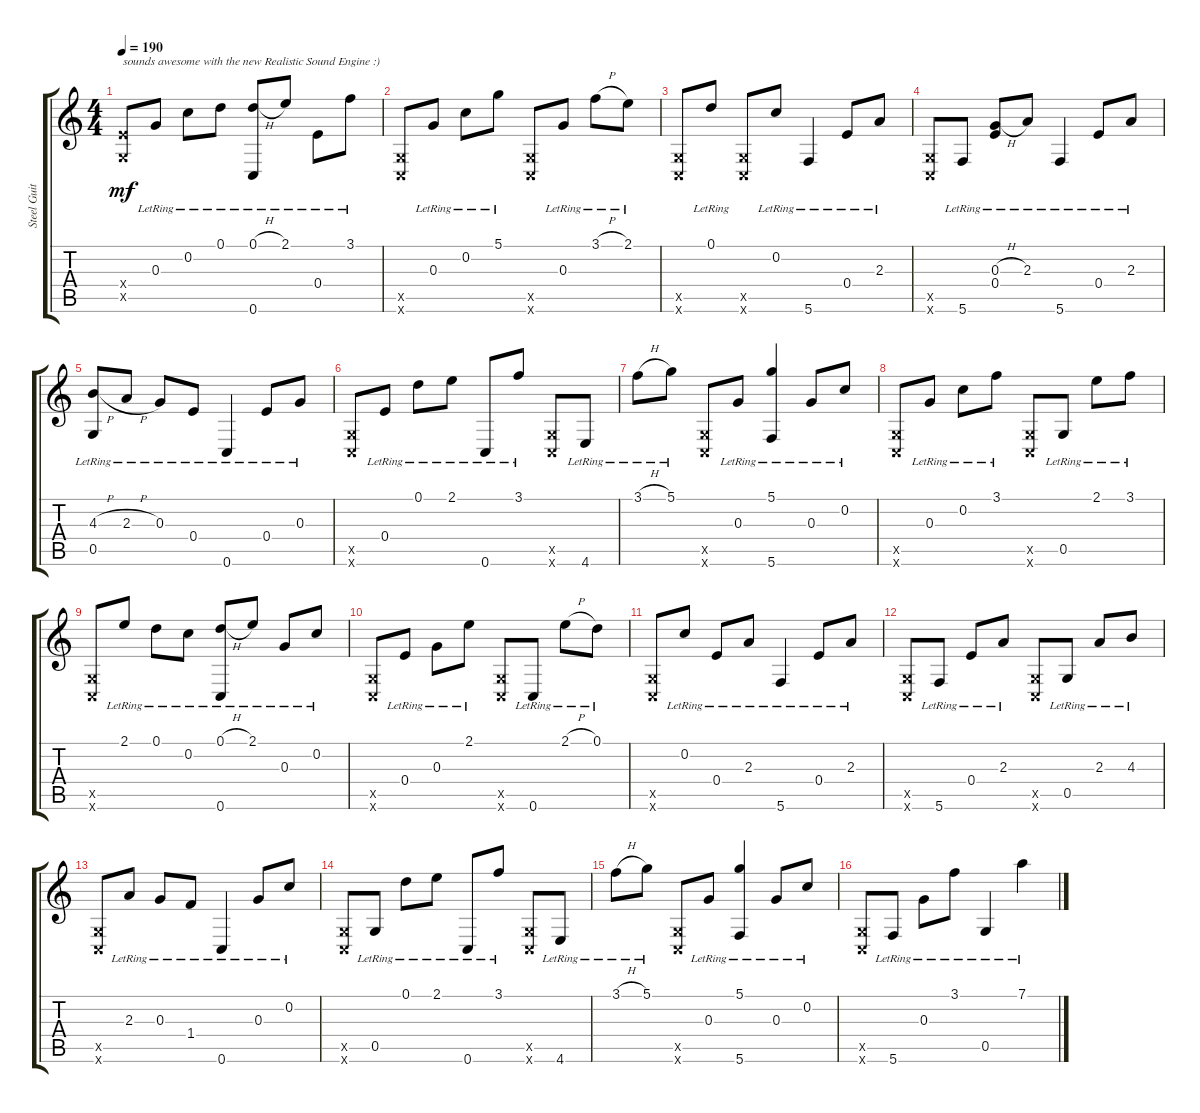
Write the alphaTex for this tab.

\track ("Steel Guitar" "Steel Guit") {instrument acousticguitarsteel}
\staff {score tabs}
\tuning (D4 C4 G3 E3 G2 C2) {hide}
\ts (4 4)
\tempo 190
\clef g2
\ks c
(0.4{x} 0.5{x}).8{txt "sounds awesome with the new Realistic Sound Engine :)" dy mf instrument acousticguitarsteel} 0.3{lr}.8 0.2{lr}.8 0.1{lr}.8 (0.1{h lr} 0.6{lr}).8 2.1{lr}.8 0.4{lr}.8 3.1{lr}.8 |
(0.5{x} 0.6{x}).8 0.3{lr}.8 0.2{lr}.8 5.1{lr}.8 (0.5{x} 0.6{x}).8 0.3{lr}.8 3.1{h lr}.8 2.1{lr}.8 |
(0.5{x} 0.6{x}).8 0.1{lr}.8 (0.5{x} 0.6{x}).8 0.2{lr}.8 5.6{lr}.4 0.4{lr}.8 2.3{lr}.8 |
(0.5{x} 0.6{x}).8 5.6{lr}.8 (0.3{h lr} 0.4{lr}).8 2.3{lr}.8 5.6{lr}.4 0.4{lr}.8 2.3{lr}.8 |
(4.3{h lr} 0.5{lr}).8 2.3{h lr}.8 0.3{lr}.8 0.4{lr}.8 0.6{lr}.4 0.4{lr}.8 0.3{lr}.8 |
(0.5{x} 0.6{x}).8 0.4{lr}.8 0.1{lr}.8 2.1{lr}.8 0.6{lr}.8 3.1{lr}.8 (0.5{x} 0.6{x}).8 4.6{lr}.8 |
3.1{h lr}.8 5.1{lr}.8 (0.5{x} 0.6{x}).8 0.3{lr}.8 (5.1{lr} 5.6{lr}).4 0.3{lr}.8 0.2{lr}.8 |
(0.5{x} 0.6{x}).8 0.3{lr}.8 0.2{lr}.8 3.1{lr}.8 (0.5{x} 0.6{x}).8 0.5{lr}.8 2.1{lr}.8 3.1{lr}.8 |
(0.5{x} 0.6{x}).8 2.1{lr}.8 0.1{lr}.8 0.2{lr}.8 (0.1{h lr} 0.6{lr}).8 2.1{lr}.8 0.3{lr}.8 0.2{lr}.8 |
(0.5{x} 0.6{x}).8 0.4{lr}.8 0.3{lr}.8 2.1{lr}.8 (0.5{x} 0.6{x}).8 0.6{lr}.8 2.1{h lr}.8 0.1{lr}.8 |
(0.5{x} 0.6{x}).8 0.2{lr}.8 0.4{lr}.8 2.3{lr}.8 5.6{lr}.4 0.4{lr}.8 2.3{lr}.8 |
(0.5{x} 0.6{x}).8 5.6{lr}.8 0.4{lr}.8 2.3{lr}.8 (0.5{x} 0.6{x}).8 0.5{lr}.8 2.3{lr}.8 4.3{lr}.8 |
(0.5{x} 0.6{x}).8 2.3{lr}.8 0.3{lr}.8 1.4{lr}.8 0.6{lr}.4 0.3{lr}.8 0.2{lr}.8 |
(0.5{x} 0.6{x}).8 0.5{lr}.8 0.1{lr}.8 2.1{lr}.8 0.6{lr}.8 3.1{lr}.8 (0.5{x} 0.6{x}).8 4.6{lr}.8 |
3.1{h lr}.8 5.1{lr}.8 (0.5{x} 0.6{x}).8 0.3{lr}.8 (5.1{lr} 5.6{lr}).4 0.3{lr}.8 0.2{lr}.8 |
(0.5{x} 0.6{x}).8 5.6{lr}.8 0.3{lr}.8 3.1{lr}.8 0.5{lr}.4 7.1{lr}.4
